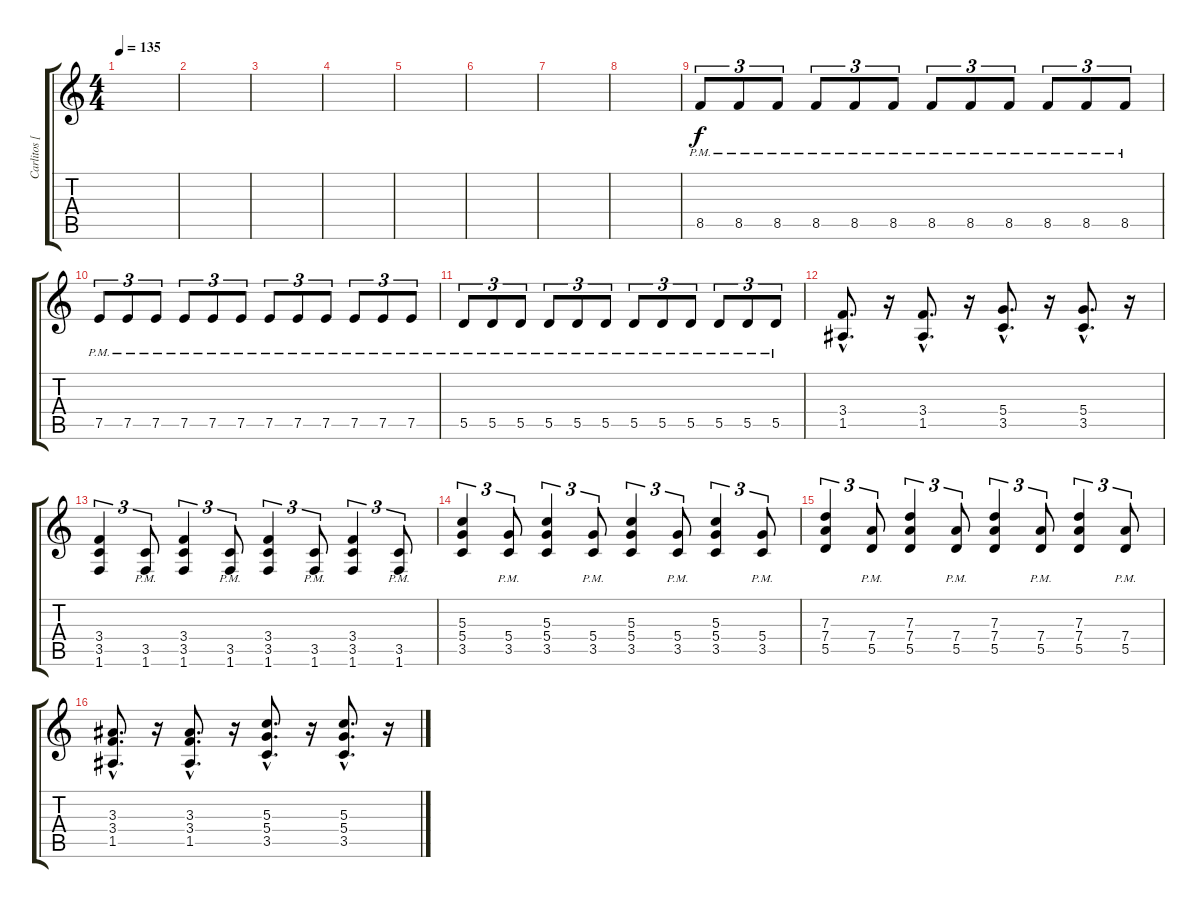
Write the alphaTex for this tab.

\track ("Carlitos [guitarra elec.]" "Carlitos [") {instrument distortionguitar}
\staff {score tabs}
\tuning (E4 B3 G3 D3 A2 E2) {hide}
\ts (4 4)
\tempo 135
\clef g2
\ks c
|
|
|
|
|
|
|
|
8.5{pm}.8{tu (3 2) volume 13} 8.5{pm}.8{tu (3 2)} 8.5{pm}.8{tu (3 2)} 8.5{pm}.8{tu (3 2)} 8.5{pm}.8{tu (3 2)} 8.5{pm}.8{tu (3 2)} 8.5{pm}.8{tu (3 2)} 8.5{pm}.8{tu (3 2)} 8.5{pm}.8{tu (3 2)} 8.5{pm}.8{tu (3 2)} 8.5{pm}.8{tu (3 2)} 8.5{pm}.8{tu (3 2)} |
7.5{pm}.8{tu (3 2)} 7.5{pm}.8{tu (3 2)} 7.5{pm}.8{tu (3 2)} 7.5{pm}.8{tu (3 2)} 7.5{pm}.8{tu (3 2)} 7.5{pm}.8{tu (3 2)} 7.5{pm}.8{tu (3 2)} 7.5{pm}.8{tu (3 2)} 7.5{pm}.8{tu (3 2)} 7.5{pm}.8{tu (3 2)} 7.5{pm}.8{tu (3 2)} 7.5{pm}.8{tu (3 2)} |
5.5{pm}.8{tu (3 2)} 5.5{pm}.8{tu (3 2)} 5.5{pm}.8{tu (3 2)} 5.5{pm}.8{tu (3 2)} 5.5{pm}.8{tu (3 2)} 5.5{pm}.8{tu (3 2)} 5.5{pm}.8{tu (3 2)} 5.5{pm}.8{tu (3 2)} 5.5{pm}.8{tu (3 2)} 5.5{pm}.8{tu (3 2)} 5.5{pm}.8{tu (3 2)} 5.5{pm}.8{tu (3 2)} |
(3.4{hac} 1.5{hac}).8{d} r.16 (3.4{hac} 1.5{hac}).8{d} r.16 (5.4{hac} 3.5{hac}).8{d} r.16 (5.4{hac} 3.5{hac}).8{d} r.16 |
(3.4 3.5 1.6).4{tu (3 2)} (3.5{pm} 1.6{pm}).8{tu (3 2)} (3.4 3.5 1.6).4{tu (3 2)} (3.5{pm} 1.6{pm}).8{tu (3 2)} (3.4 3.5 1.6).4{tu (3 2)} (3.5{pm} 1.6{pm}).8{tu (3 2)} (3.4 3.5 1.6).4{tu (3 2)} (3.5{pm} 1.6{pm}).8{tu (3 2)} |
(5.3 5.4 3.5).4{tu (3 2)} (5.4{pm} 3.5{pm}).8{tu (3 2)} (5.3 5.4 3.5).4{tu (3 2)} (5.4{pm} 3.5{pm}).8{tu (3 2)} (5.3 5.4 3.5).4{tu (3 2)} (5.4{pm} 3.5{pm}).8{tu (3 2)} (5.3 5.4 3.5).4{tu (3 2)} (5.4{pm} 3.5{pm}).8{tu (3 2)} |
(7.3 7.4 5.5).4{tu (3 2)} (7.4{pm} 5.5{pm}).8{tu (3 2)} (7.3 7.4 5.5).4{tu (3 2)} (7.4{pm} 5.5{pm}).8{tu (3 2)} (7.3 7.4 5.5).4{tu (3 2)} (7.4{pm} 5.5{pm}).8{tu (3 2)} (7.3 7.4 5.5).4{tu (3 2)} (7.4{pm} 5.5{pm}).8{tu (3 2)} |
(3.3{hac} 3.4{hac} 1.5{hac}).8{d} r.16 (3.3{hac} 3.4{hac} 1.5{hac}).8{d} r.16 (5.3{hac} 5.4{hac} 3.5{hac}).8{d} r.16 (5.3{hac} 5.4{hac} 3.5{hac}).8{d} r.16
